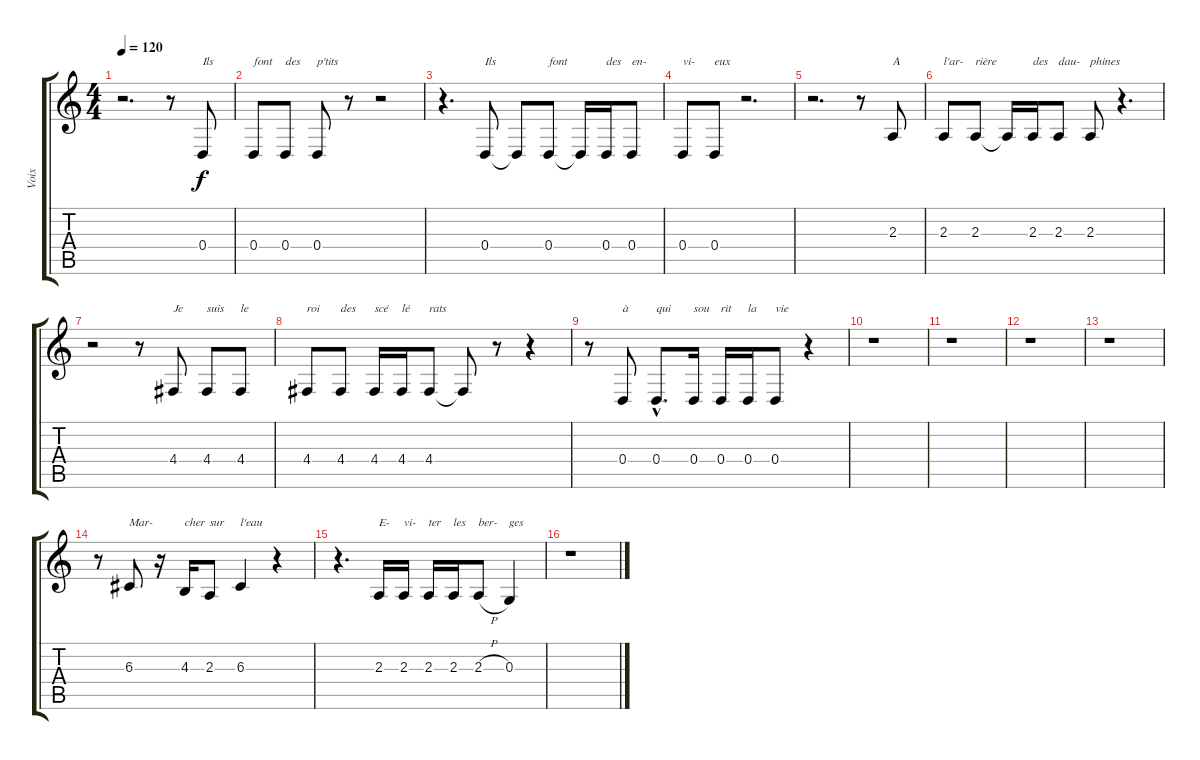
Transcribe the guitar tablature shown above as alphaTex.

\track ("Voix" "Voix") {instrument accordion}
\staff {score tabs}
\tuning (E4 B3 G3 D3 A2 E2) {hide}
\ts (4 4)
\tempo 120
\clef g2
\ks c
r.2{d dy f} r.8 0.4.8{txt "Ils"} |
0.4.8{txt "font"} 0.4.8{txt "des"} 0.4.8{txt "p'tits"} r.8 r.2 |
r.4{d} 0.4.8{txt "Ils"} 0.4{t}.8 0.4.8{txt "font"} 0.4{t}.16 0.4.16{txt "des"} 0.4.8{txt "en-"} |
0.4.8{txt "vi-"} 0.4.8{txt "eux"} r.2{d} |
r.2{d} r.8 2.3.8{txt "A"} |
2.3.8{txt "l'ar-"} 2.3.8{txt "rière"} 2.3{t}.16 2.3.16{txt "des"} 2.3.8{txt "dau-"} 2.3.8{txt "phines"} r.4{d} |
r.2 r.8 4.4.8{txt "Je"} 4.4.8{txt "suis"} 4.4.8{txt "le"} |
4.4.8{txt "roi"} 4.4.8{txt "des"} 4.4.16{txt "scé"} 4.4.16{txt "lé"} 4.4.8{txt "rats"} 4.4{t}.8 r.8 r.4 |
r.8 0.4.8{txt "à"} 0.4{hac}.8{d txt "qui"} 0.4.16{txt "sou"} 0.4.16{txt "rit"} 0.4.16{txt "la"} 0.4.8{txt "vie"} r.4 |
r.1 |
r.1 |
r.1 |
r.1 |
r.8 6.3.8{txt "Mar-"} r.16 4.3.16{txt "cher"} 2.3.8{txt "sur"} 6.3.4{txt "l'eau"} r.4 |
r.4{d} 2.3.16{txt "E-"} 2.3.16{txt "vi-"} 2.3.16{txt "ter"} 2.3.16{txt "les"} 2.3{h}.8{txt "ber-"} 0.3.4{txt "ges"} |
r.1
